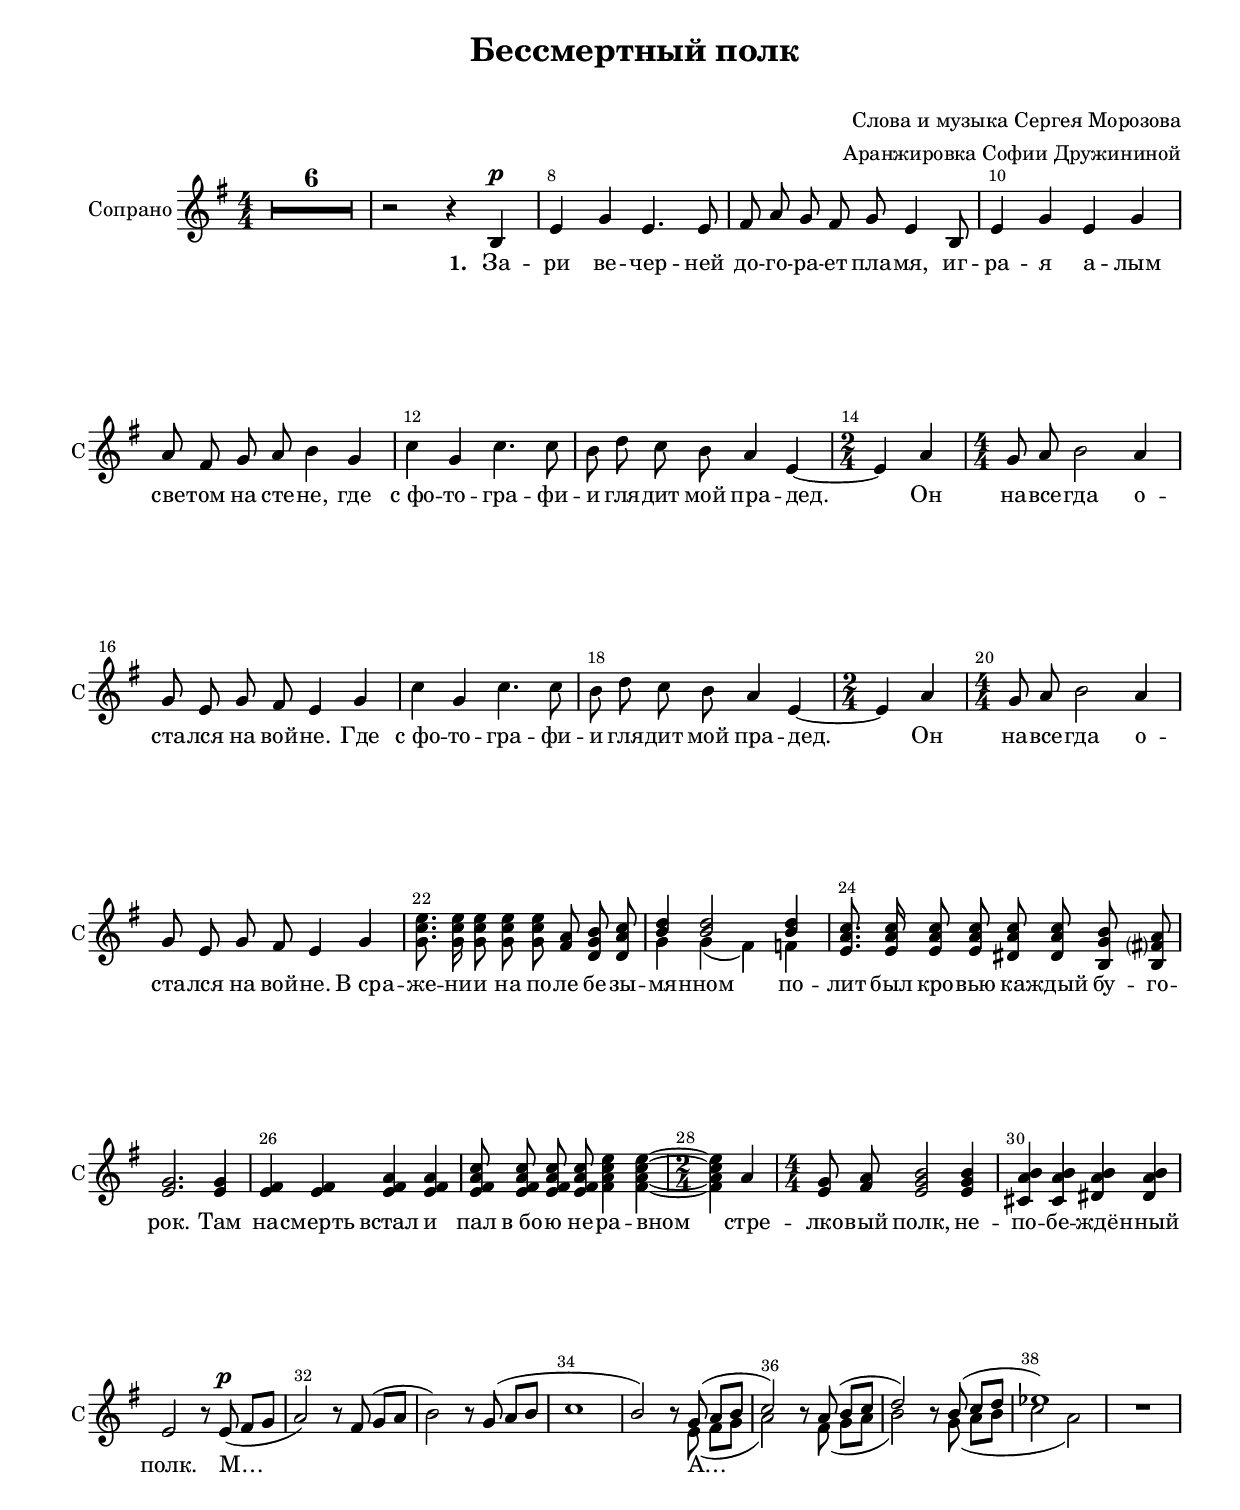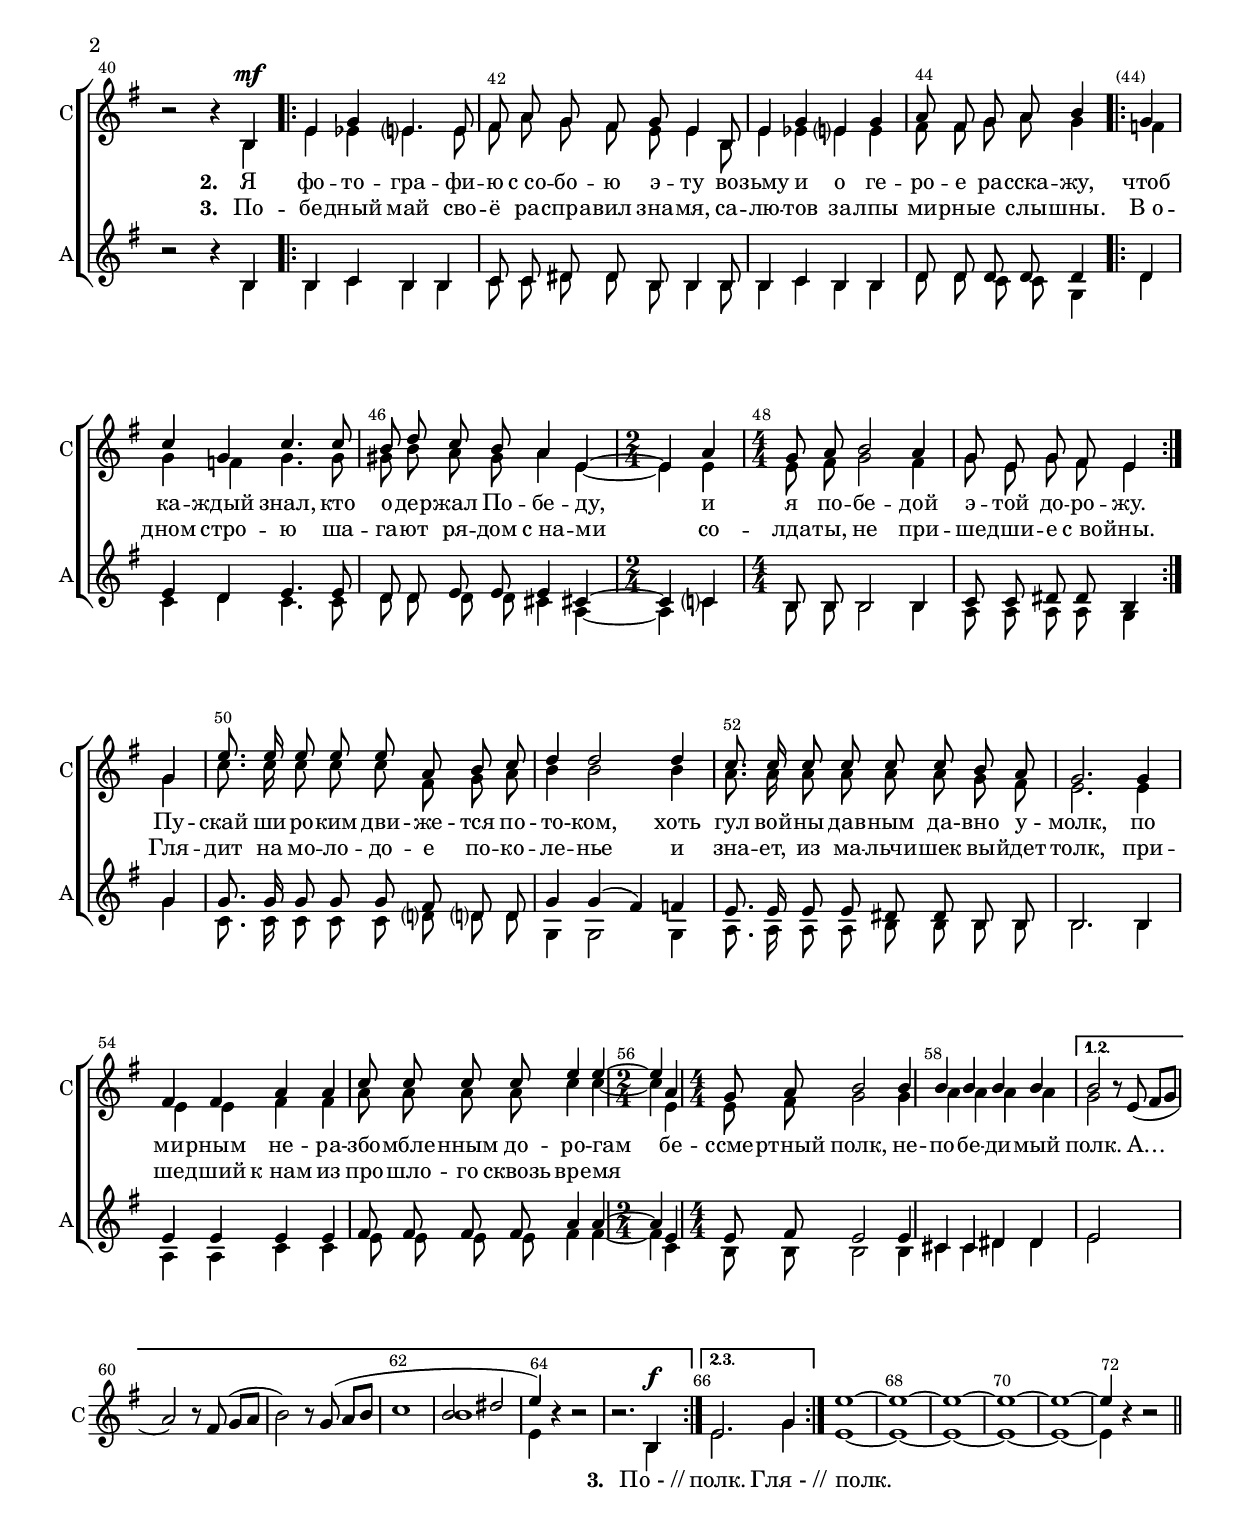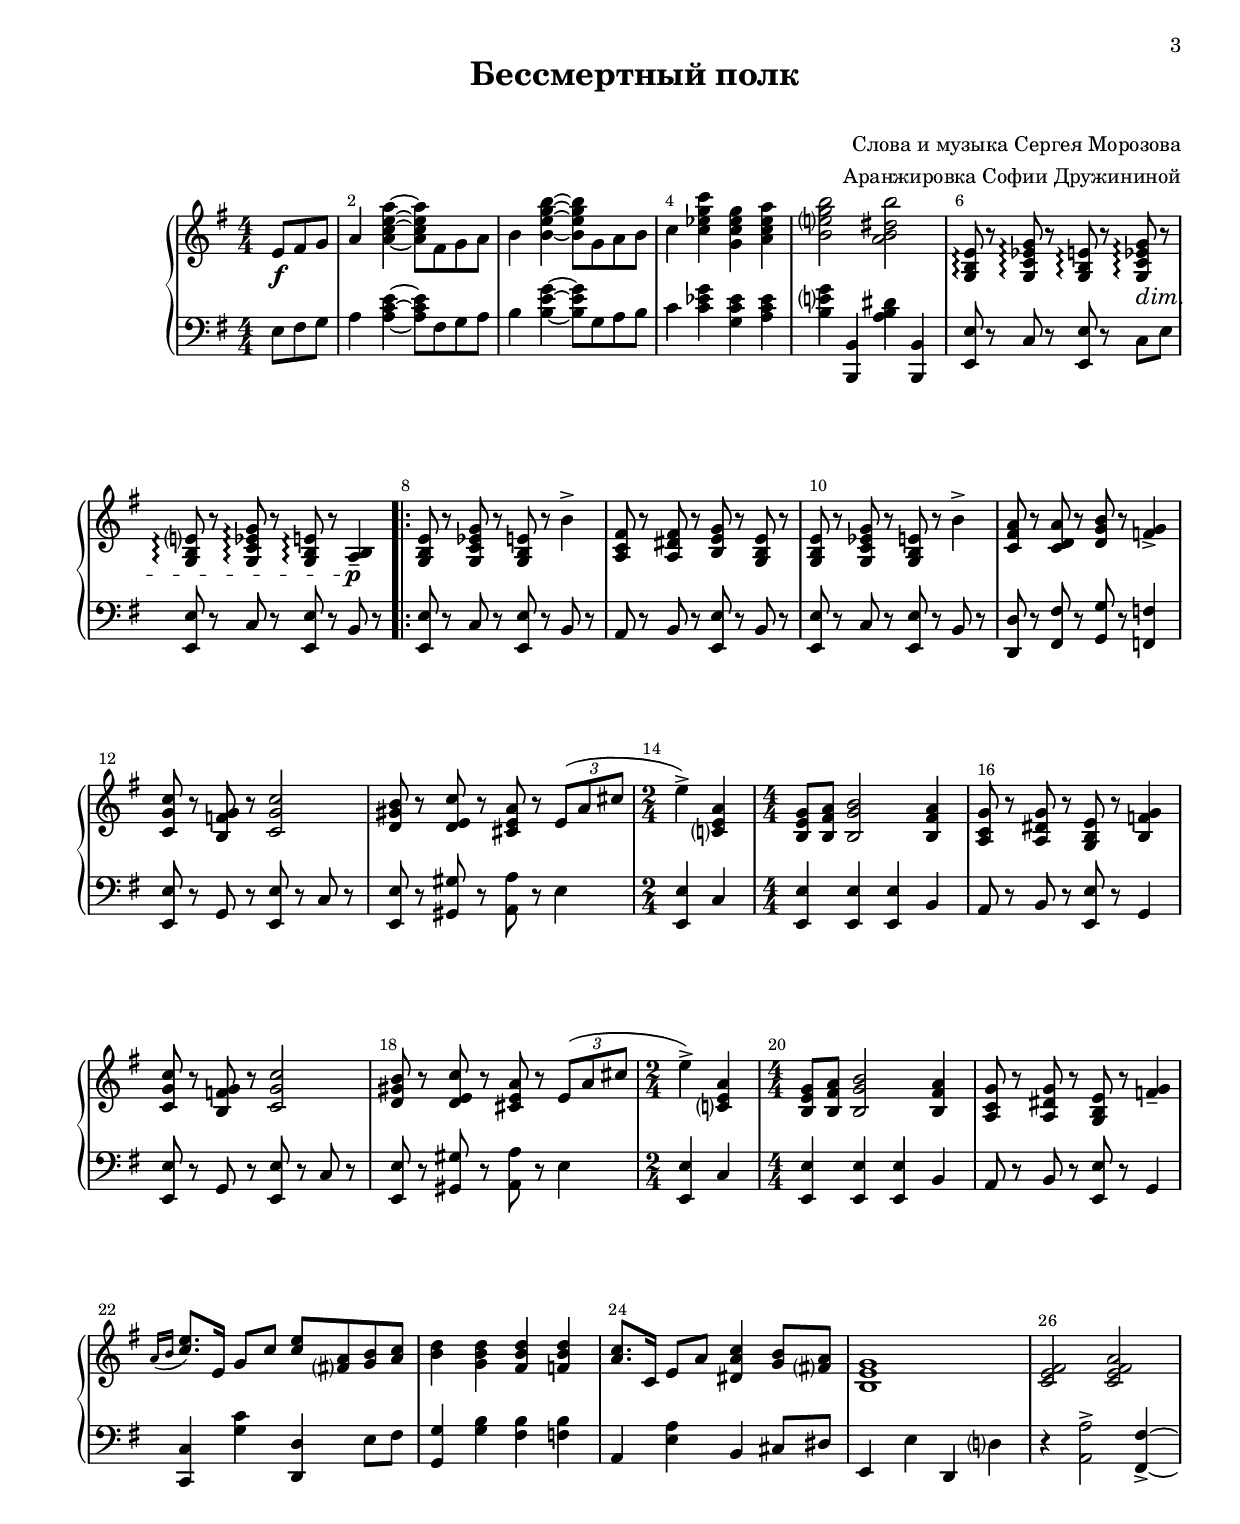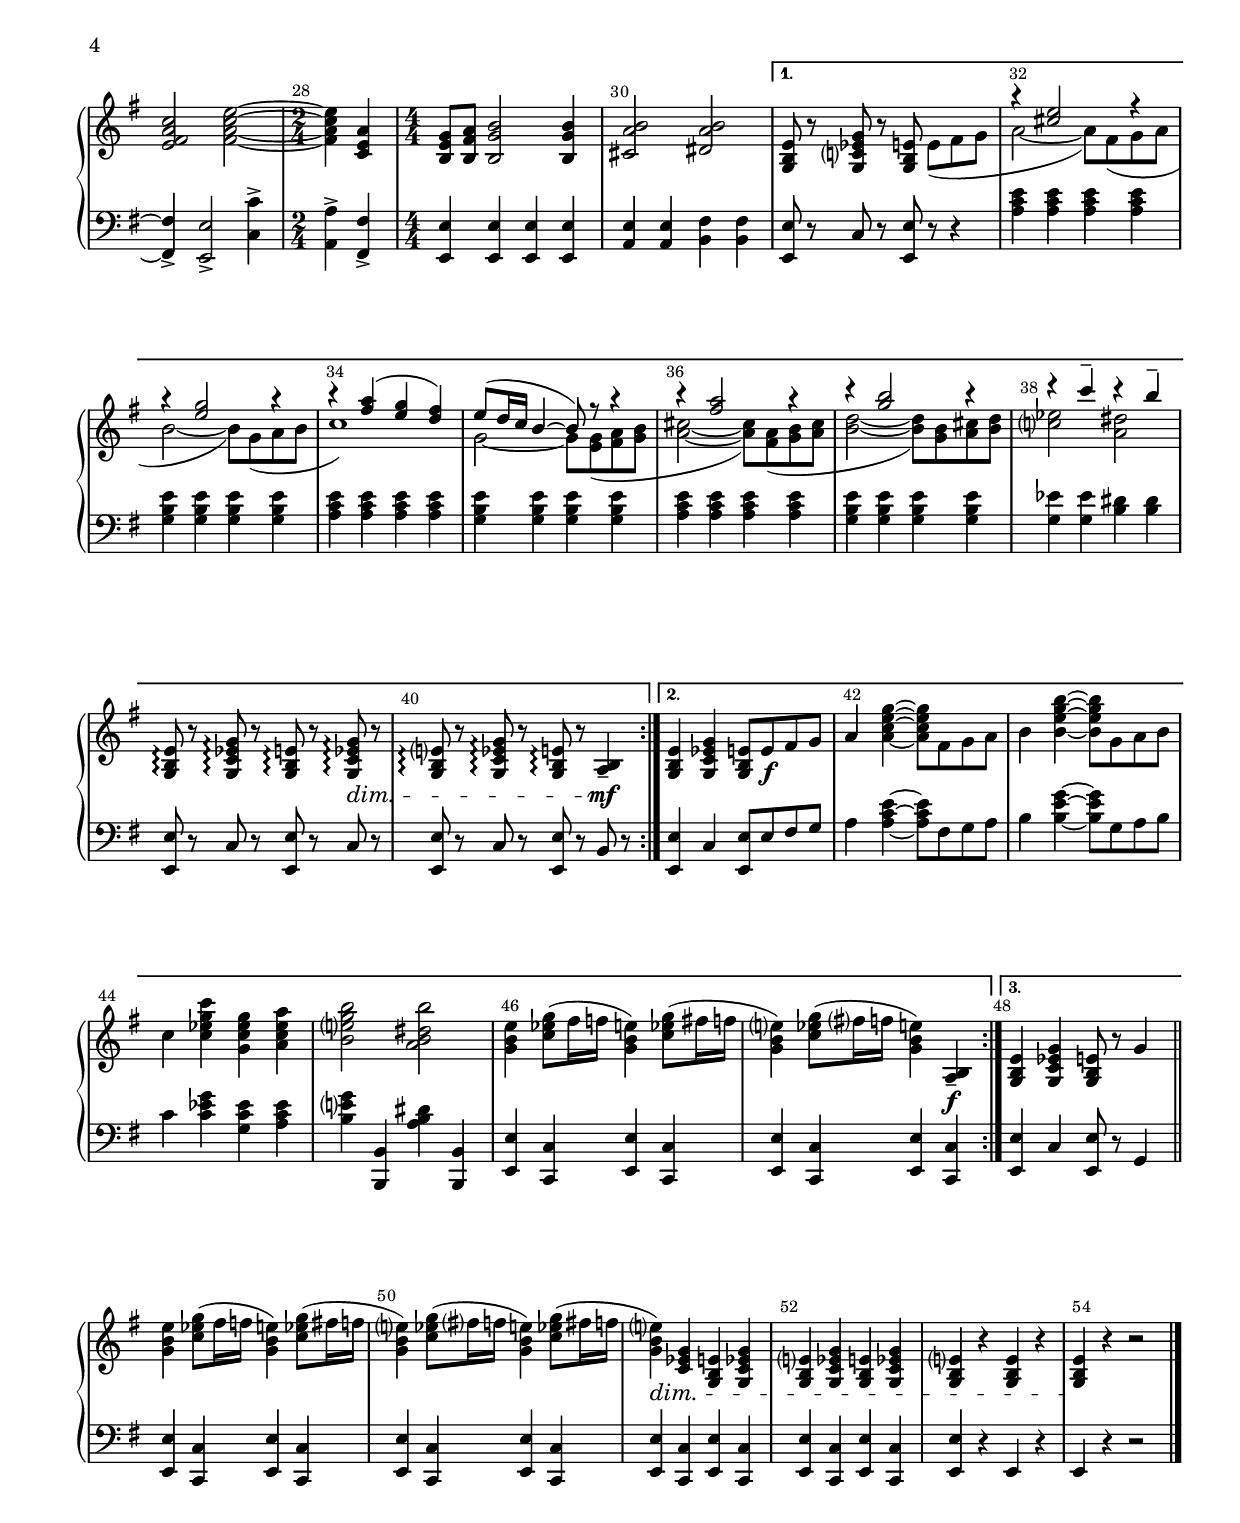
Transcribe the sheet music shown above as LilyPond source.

\version "2.24.2"

% закомментируйте строку ниже, чтобы получался pdf с навигацией
%#(ly:set-option 'point-and-click #f)
#(ly:set-option 'midi-extension "mid")
#(set-default-paper-size "a4")
#(set-global-staff-size 18)

\header {
  title = "Бессмертный полк"
  subtitle = " "
%  composer = "М. Матвеев"
  composer = "Слова и музыка Сергея Морозова"
  arranger = "Аранжировка Софии Дружининой"
  % Удалить строку версии LilyPond 
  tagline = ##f
}
% alternative partial - for repeats
partiall = {
  \set Timing.measurePosition = #(ly:make-moment 5/8) 
  %\partial 4.
}

global = {
  \key d \minor
  \time 4/4
  \numericTimeSignature
  \autoBeamOff
      \set Score.skipBars = ##t
    \override MultiMeasureRest.expand-limit = #1
}

%make visible number of every 2-nd bar
secondbar = {
  \override Score.BarNumber.break-visibility = #end-of-line-invisible
  \override Score.BarNumber.X-offset = #1
  \override Score.BarNumber.self-alignment-X = #LEFT
  \set Score.barNumberVisibility = #(every-nth-bar-number-visible 2)
}

%use this as temporary line break
abr = { \break }
aabr = { \break }
pbr = { \pageBreak }

% uncommend next line when finished
%abr = {}

%once hide accidental (runaround for cadenza
nat = { \once \hide Accidental }

sopvoice = \relative c' {
  \global
  \dynamicUp
  \secondbar
  R1*6
  r2 r4 a4\p |
    d4 f d4. 8 | 
    
    e8 g f e f d4 a8 |
    d4 f d f |
    g8 e f g a4 f | 
    
    bes4 f bes4. 8 |
    a c bes a g4 d~ |
    \time 2/4 d g | 
    \time 4/4 f8 g a2 g4 | 
    
    
    
    
    f8 d f e d4  f | 
    
    bes4 f bes4. 8 |
    a c bes a g4 d~ |
    \time 2/4 d g | 
    \time 4/4 f8 g a2 g4 | 
    
    
    
    
    f8 d f e d4  f4 | % segno
    
    <f bes d>8. 16 8 8 8 <e g>8 <c f a> <c g' bes> | 
    << \voiceOne { <a' c>4 2 4 } \new Voice { \voiceTwo f4 f( e) es } >>
    \oneVoice <d g bes>8. 16 8 8 <cis g' bes>8 8 <a f' a>8 <a e' g>8 |
    <d f>2. 4 |
    <d e>4 4 <d e g>4 4 | 
    
    <d e g bes> 8 8 8 8 <e g bes d>4 4~ |
    \time 2/4 4 g |
    \time 4/4 <d f>8 <e g> <d f a>2 4 |
    <b g' a>4 4 <cis g' a>4 4 |  %fonar


      d2 r8 d\p( e[ f] |
      g2) r8 e( f[ g] |
      a2) r8 f( g[ a] |
      bes1 |
            \voiceOne

      a2) r8  f( g[ a] |
      bes2) r8 g( a[ bes] |
      c2) r8  a( bes[ c] |
       des1)
      R1 |
      
      
      r2 r4 a,4\mf
      \repeat volta 2 {
      % verse 2
      d4 f d4. d8 |
      e8 g f e f d4 a8 |
      d4 f d f |
      g8 e f g a4 \repeat volta 2 {f | 
      
      bes4 f bes4. bes8 |
      a8 c bes a g4 d~ |
      \time 2/4 d4 g |
      \time 4/4 f8 g a2 g4 | 
      
      f8 d f e d4} f |
      d'8. 16 8 8 8 g,8 a bes |
      c4 2 4 |
      bes8. 16 8 8 8 8 a8 g |
      f2. 4 |
      e4 e g g |
      bes8 8 8 8 d4 d~ |
      \time 2/4 d g, |
      \time 4/4 f8 g a2 a4 |
      a4 4 4 4 |
      
      }

\alternative {
  
 \volta 2 {
   2 \oneVoice r8 d,( e[ f] |
      g2) r8 e( f[ g] |
      a2) r8 f( g[ a] |
      bes1 |
      \voiceOne a2 cis2 |
       d4) r r2
      r2. a,4\f 
  }
  \volta 3 {

      d2. f4
  }
}

  
  d'1~
  1~1~1~1~4 r4 r2
  
 \bar "||"
}

sopvoiceii = \relative c'' {
  \global
  \dynamicDown
  \secondbar  
  \voiceTwo
  s1*6
  s1*5
   s1*4 s2 s1*4 s2 
  s1*6
  s2
  s1*6
  
  
  
      
            s2 r8 d,( e[ f] |
      g2) r8 e( f[ g] |
      a 2) r8  f( g[ a] |
       bes2 g)
      R1 | \pbr
      
      \voiceTwo
      
      r2 r4 a,4
       \repeat volta 2 {
      
      % verse 2
      d4 des d4. d8 |
      e8 g f e d d4 a8 |
      d4 des d d |
      e8 e f g f4 \repeat volta 2 { es |
      
      f4 es f4. f8 |
      fis8 a g fis g4 d~ |
      d d |
      d8 e f2 e4 |
      
      f8 d f e d4 } f |
      bes8. 16 8 8 8 e,8 f g |
      a4 2 4 |
      g8. 16 8 8 8 8 f e |
      d2. 4 \abr
      
      d4 d e e |
      g8 g g g bes4 bes~ |
      bes d, |
      d8 e f2 f4 |
      g4 4 4 4 |
      

       }
       
       \alternative {

         {
f2 s2 \abr
      s1
      s1
      s1
      a1 |
      d,4 r4 r2
      r2. a4
         }
         {

      d2. f4
         }
       }
  d1~
  1~1~1~1~4 r4 r2
  
 \bar "||"
}

altvoice = \relative c' {
  \global
  \dynamicDown  
  \voiceOne
  R1*6
  R1*5
   R1*2 R2 R1*2  R1*2 R2 R1*2 
  R1*6
  R2
  R1*11
   r2 r4 a4 |
  a bes a a |
  bes8 bes cis cis a8 a4 a8 |
  a4 bes a a |
  c8 c c c c4 \repeat volta 2 { c |
  
  d4 c d4. d8 |
  c8 c d8 d d4 b~ |
  b bes |
  a8 a a2 a4 |
  
  bes8 8 cis cis a4 }  f'4 |
  
  f8. 16 8 8 8 e c c |
  f4 f( e) es |
  d8. 16 8 8 cis cis a a  |
  a2. 4 |
  
  d4 4 4 4 |
  e8 e e e g4 g~ |
  g4 d |
  d8 e d2 4 |
  b4 b cis cis |
  d2 s2
  
  
  
  
}

altvoiceii = \relative c' {
  \global
    
  \voiceTwo
  R1*6
  R1*5
R1*2 R2 R1*2  R1*2 R2 R1*2 
  R1*6
  R2
  R1*11
  r2 r4 a4 |
    a bes a a |
  bes8 bes cis cis a8 a4 a8 |
  a4 bes a a |
  c8 c bes bes f4 \repeat volta 2 { c' |
  
  bes4 c bes4. 8 |
  c8 c c8 c b4 g~ |
  g bes |
  a8 a a2 a4 |
  
  g8 8 8 8 f4 } f'
  bes,8. 16 8 8 8 c c c |
  f,4 2 f4 |
  g8. 16 8 8 a8 8 8 8 |
  2. 4
  
  g4 g bes bes |
  d8 d d d e4 e~ |
  e bes |
  a8 8 2 4 |
  b4 b cis cis |
  d2 s2 |
  
  
  
  
}



lyricscore = \lyricmode {
  \set stanza = "1. " За -- ри ве -- чер -- ней до -- го -- ра -- ет пла -- мя,
  иг -- ра -- я а -- лым све -- том на сте -- не,
  где с_фо -- то -- гра -- фи -- и гля -- дит мой пра -- дед.
  Он на -- все -- гда о -- ста -- лся на вой -- не.
  Где с_фо -- то -- гра -- фи -- и гля -- дит мой пра -- дед.
  Он на -- все -- гда о -- ста -- лся на вой -- не.
    
  
  В_сра -- же -- ни -- и на по -- ле бе -- зы -- мя -- нном
  по -- лит был кро -- вью ка -- ждый бу -- го -- рок.
  Там на -- смерть встал и пал в_бо -- ю не -- ра -- вном
  стре -- лко -- вый полк, не -- по -- бе -- ждё -- нный полк.
  М… _ _
  А… _ _
  
  \set stanza = "2. "
  Я фо -- то -- гра -- фи -- ю с_со -- бо -- ю э -- ту
  во -- зьму и о ге -- ро -- е ра -- сска -- жу,
  чтоб ка -- ждый знал, кто о -- дер -- жал По -- бе -- ду,
  и я по -- бе -- дой э -- той до -- ро -- жу.
  
  Пу -- скай ши -- ро -- ким дви -- же -- тся по -- то -- ком,
  хоть гул вой -- ны дав -- ным да -- вно у -- молк,
  по ми -- рным не -- ра -- збо -- мбле -- нным до -- ро -- гам
  бе -- ссме -- ртный полк, не -- по -- бе -- ди -- мый полк.
  А… _ _ 
  
  \set stanza = "3. " По_-_// полк. Гля_-_//  полк.
}

lyricscorei = \lyricmode {
  _ _ _ _ _ _ _ _ _ _ _
  _ _ _ _ _ _ _ _ _ _
  _ _ _ _ _ _ _ _ _ _ _
  _ _ _ _ _ _ _ _ _ _
    _ _ _ _ _ _ _ _ _ _ _
  _ _ _ _ _ _ _ _ _ _
  
  _ _ _ _ _ _ _ _ _ _ _
  _ _ _ _ _ _ _ _ _ _
  _ _ _ _ _ _ _ _ _ _ _
  _ _ _ _ _ _ _ _ _ _
  _ _ _
  _ _ _
  \set stanza = "3. " По -- бе -- дный май сво -- ё ра -- спра -- вил зна -- мя,
  са -- лю -- тов за -- лпы ми -- рны -- е слы -- шны.
  В_о -- дном стро -- ю ша -- га -- ют ря -- дом с_на -- ми
  со -- лда -- ты, не при -- ше -- дши -- е с_во -- йны.
  
  Гля -- дит на мо -- ло -- до -- е по -- ко -- ле -- нье
  и зна -- ет, из ма -- льчи -- шек вы -- йдет толк,
  при -- ше -- дший к_нам из про -- шло -- го сквозь вре -- мя
}


U = { \change Staff = right \voiceTwo }
D = { \change Staff = left \voiceOne}

scoreInstrRight = \relative c' {
  \global
  \secondbar
  \autoBeamOn
  %s2 s8
  \partiall
  %\partial 4.
  d8\f e f |
  g4 <g bes d g>4~8 e8 f g |
  a4 <a d f a>4~8 f8 g a |
  bes4 <bes des f bes>4 <f bes des f> <g bes des g> |
  <a d f a>2 <g a cis a'> |
  
  <f, a d>8\arpeggio r <f bes des f>\arpeggio r <f a d>\arpeggio r <f bes des f >\arpeggio\dim r |
  <f a d>8\arpeggio r <f bes des f>\arpeggio r <f a d>\arpeggio r <g a>4--\p
  
  %verse
  \repeat volta 3 {
  <f a d>8 r <f bes des f> r <f a d> r a'4-> | 
  
  <g, bes e>8 r <g cis e> r <a d f> r <f a d> r |
  <f a d > r <f bes des f> r <f a d> r a'4-> |
  <bes, e g>8 r <bes c g'> r <c f a> r 
  
  %repeat one
  <es f>4-> | 
  
  <bes f' bes>8 r <a es' f> r <bes f' bes>2 |
  <c fis a>8 r <c d bes'> r <b d g> r \tuplet 3/2 { d8( g b } |
  \time 2/4 d4->) <bes, d g>4 |
  \time 4/4 <a d f>8 <a e' g> <a f' a>2 <a e' g>4 | 
  
  <g bes f'>8 r <g cis f> r <f a d> r 
  
  %repeat two
  <a es' f>4 |
   <bes f' bes>8 r <a es' f> r <bes f' bes>2 |
   <c fis a>8 r <c d bes'> r <b d g> r \tuplet 3/2 { d8( g b } |
  \time 2/4 d4->) <bes, d g>4 | 
  \time 4/4 <a d f>8 <a e' g> <a f' a>2 <a e' g>4 | 
  
  <g bes f'>8 r <g cis f> r <f a d> r  
    <es' f>4-- |
    
    %verse continue
    \acciaccatura { g16[ a] } <bes d>8. d,16 f8 bes <bes d> <e, g> <f a> <g bes> |
    <a c>4 <f a c> <e a c> <es a c> |
    <g bes>8. bes,16 d8 g <cis, g' bes>4 <f a>8 <e g> |
    <a, d f>1 |
    <bes d e>2 <bes d e g>2 | 
    
    <d e g bes>2 <e g bes d>2~ |
    \time 2/4 4 <bes d g>4 |
    \time 4/4 <a d f>8 <a e' g> <a f' a>2 q4 |
    <b g' a>2 <cis g' a> |
  }
    
    \alternative {
      {
          %verse end - Полк... М...
          <f, a d>8 r <f bes des f> r <f a d> 
          
          << 
            {s4. |
            r4 <b' d>2 r4 |
            r4 <d f>2 r4 |
            r4 <e g>( <d f> <c e>) |
            
            d8( c16 bes a4~8) r8 r4 |
            r4 <e' g>2 r4 |
            r4 <f a>2 r4 |
            r4 bes-- r a-- |
            }
            \\
            
            { d,,8( e f |
             g2~8) e( f g |
             a2~8) f( g a |
             bes1) 
            
            f2~8 <d f>8( <e g> <f a> |
            <g b>2~8) <e g> ( <f a> <g b> |
            <a c>2~8) <f a> <g b> <a c> |
            <bes des>2 <g cis>} 
             
             
          >>
    
      <f, a d>8\arpeggio r <f bes des f>\arpeggio r <f a d>\arpeggio r <f bes des f >\arpeggio\dim r |
  <f a d>8\arpeggio r <f bes des f>\arpeggio r <f a d>\arpeggio r <g a>4--\mf
      }
      {
        <f a d>4 <f bes des f> <f a d>8 d'\f e f |
        g4 <g bes d f>4~8 e f g |
        
        a4 <a d f a>4~8 f g a |
        bes4 <bes des f bes> <f bes des f> <g bes des g> |
        <a d f a>2 <g a cis a'> |
        <f a d>4 <bes des f>8( e16 es <f, a d>4) <bes des f>8( e16 es |
        
        <f, a d>4) <bes des f>8( e16 es <f, a d>4) <g, a>4--\f 
      }
      {
        <f a d>4 <f bes des f> <f a d>8 r f'4 \bar "||"
      }
    }
    <f a d>4 <bes des f>8( e16 es <f, a d>4) <bes des f>8( e16 es |
    
    <f, a d>4) <bes des f>8( e16 es <f, a d>4) <bes des f>8( e16 es |
    <f, a d>4)\dim <bes, des f>4 <f a d> <f bes des f> |
    <f a d> <f bes des f> <f a d> < f bes des f> |
    <f a d> r q r |
    q\! r r2 \bar "|."
    
    
  
}

scoreInstrLeft = \relative c {
  \global
  \dynamicDown
  \autoBeamOn
  \clef bass
   %s2 s8
   \partiall
  %\partial 4.
  d8 e f |
  g4 <g bes d>4~8 e8 f g |
  a4 <a d f>4~8 f8 g a |
  bes4 <bes des f> <f bes des> <g bes des> |
  <a d f>4 <a, a,> <g' a cis> <a, a,> |
  
  <d d,>8 r bes r <d d,> r bes d |
  <d d,> r bes r <d d,> r a r |
  
  %verse
    \repeat volta 3 {
  <d d,>8 r bes r <d d,> r a r |
  
  g r a r <d d,> r a r |
  <d d,> r bes r <d d,> r a r |
  <c c,> r <e e,> r <f f,> r 
  
  % repeat one
  <es es,>4 |
  
  <d d,>8 r f, r <d' d,> r bes r |
  <d d,> r <fis fis,> r <g g,> r d4 |
  <d d,> bes |
  <d d,> q q a4 |
  
  %page 19
  g8 r a r <d d,> r 
  % repeat 2
  f,4
  
    <d' d,>8 r f, r <d' d,> r bes r |
  <d d,> r <fis fis,> r <g g,> r d4 |
  <d d,> bes |
  <d d,> q q a4 |
  
  %page 19
  g8 r a r <d d,> r 
  
  f,4
  
      %verse continue
      <bes bes,>4 <f' bes> <c c,> d8 e |
      <f f,>4 <f a> <e a> <es a> |
      g,4 <d' g> a b8 cis |
      d,4 d' c, c' |
      r4 <g g'>2-> <e e'>4->~ |
      
      q4-> <d' d,>2-> <bes bes'>4-> |
      \time 2/4 <g g'>4-> <e e'>-> |
      \time 4/4 <d d'>4 4 4 4 |
      <g d'>4 4 <a e'>4 4 |
    }
    \alternative {
      {
      %verse end - Полк... М...
      <d d,>8 r bes r 
      <d d,> r r4 |
      <g bes d>4 4 4 4 |
      <f a d>4 4 4 4 |
      <g bes d> 4 4 4 4 |
      
      <f a d> 4 4 4 4 |
      <g bes d> 4 4 4 4 |
      <f a d> 4 4 4 4 |
      <f des'> 4 4 <a cis> 4 4 |
      
      <d, d,>8 r bes r q r bes r |
      q r bes r q r 
      a r | % verse start
      }
      {
        <d d,>4 bes q8 d e f |
        g4 <g bes d>4~8 e f g |
        a4 <a d f>4~8 f g a |
        bes4 <bes des f> <f bes des> <g bes des> |
        <a d f> <a, a,> <g' a cis> <a, a,> |
        <d d,> <bes bes,> <d d,> <bes bes,> |
        <d d,> <bes bes,> <d d,> <bes bes,> |
      }
      {
        <d d,> bes <d d,>8 r f,4 |
      }
      
    }
      
      <d' d,> <bes bes,> <d d,> <bes bes,> |
      <d d,> <bes bes,> <d d,> <bes bes,> |
      <d d,> <bes bes,> <d d,> <bes bes,> |
      <d d,> <bes bes,> <d d,> <bes bes,> |
      <d d,> r d, r|
      d r r2
      
      

}

scoreInstrPart =   \new PianoStaff 
%\with { instrumentName = "НАР" }
<<
    \new Staff = "right" \with {
%      midiInstrument = "piano"
    } \scoreInstrRight
    \new Staff = "left" \with {
%      midiInstrument = "piano"
    } \scoreInstrLeft
  >>



  \paper {
    top-margin = 15
    left-margin = 15
    right-margin = 10
    bottom-margin = 35
    indent = 15
    
    ragged-last-bottom = ##f
  }

\bookpart {
  \score {
     \transpose d e 
  %   \new StaffGroup
    \new ChoirStaff <<
      \new Staff = "upstaff" \with {
        instrumentName = "Сопрано"
        shortInstrumentName = "С"
      } <<
         {\new Voice = "soprano" \oneVoice \sopvoice }
      { \new Voice = "sopranoii"  \sopvoiceii }
      >> 
      
      \new Lyrics \lyricsto "soprano" { \lyricscore }
      \new Lyrics \lyricsto "soprano" { \lyricscorei }
      
     \new Staff = "downlstaff" \with {
        instrumentName = "Альты"
        shortInstrumentName = "А"
      } <<
        \new Voice  = "alto" {  \altvoice }
        \new Voice  = "altoii" { \altvoiceii }
      >> 
    >>
    \layout { 
      \context {
        \Score}
      \context {
        \Staff
        \accidentalStyle modern-voice-cautionary
        \RemoveAllEmptyStaves
        \consists Merge_rests_engraver
      }
    }
  }
}

\bookpart {
  \score {
     \transpose d e 
  %   \new StaffGroup
     <<
    \scoreInstrPart
    >>
 %     }  % transposeµ
    \layout { 
      \context {
        \Score
}
      \context {
        \Staff
        \accidentalStyle modern-voice-cautionary
        \RemoveAllEmptyStaves
        \consists Merge_rests_engraver
      }
    }
  }
}

\bookpart {
  \score {
    \unfoldRepeats
     \transpose d e 
        \scoreInstrPart
   
%      }  % transposeµ
    \midi {
      \tempo 4=90
    }
  }
}
